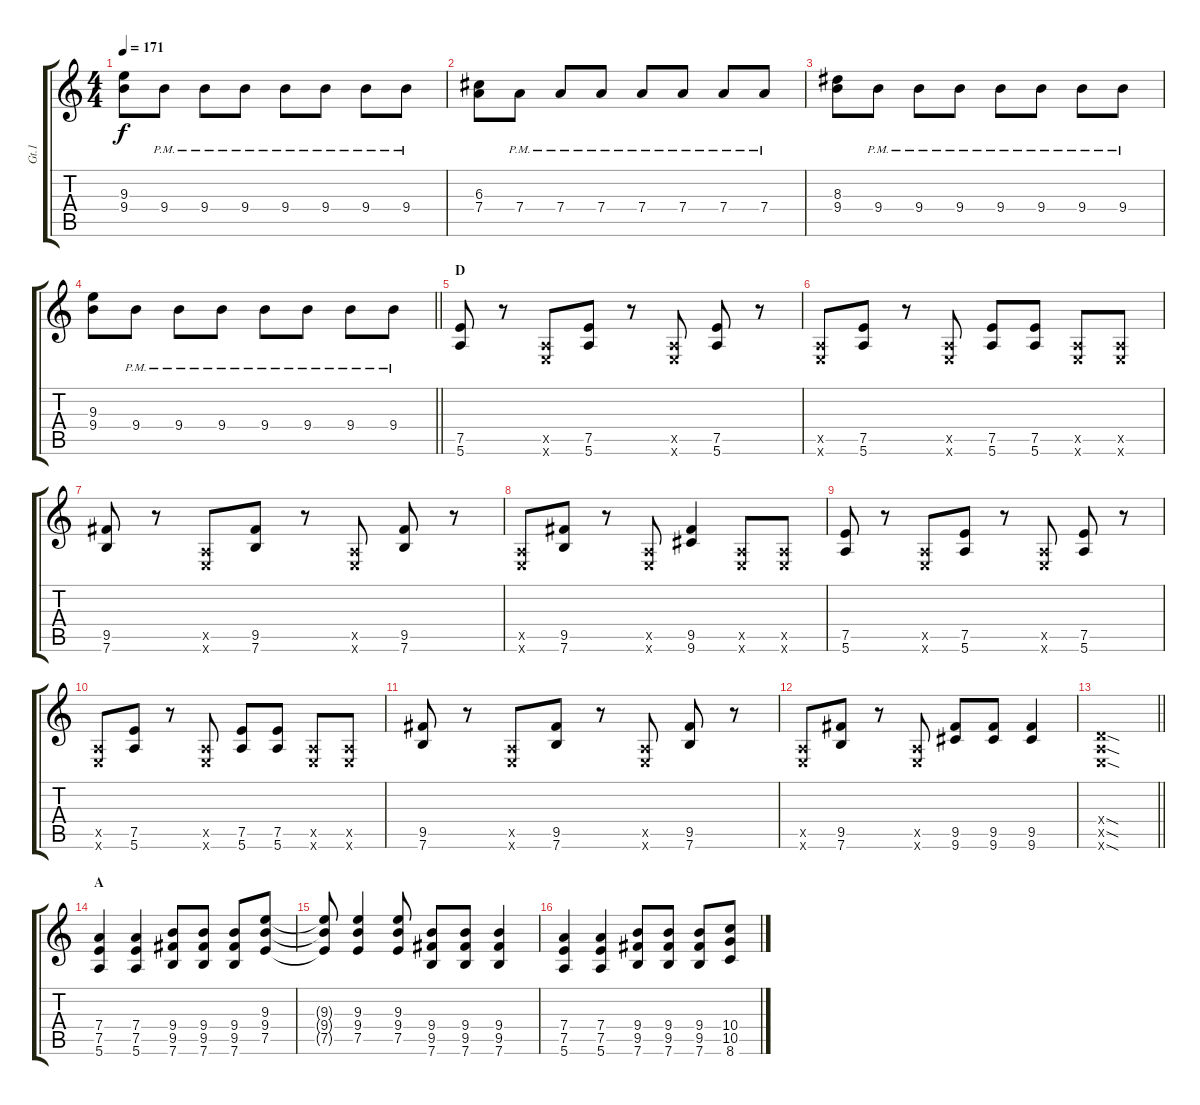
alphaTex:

\track ("Gt.1" "Gt.1") {instrument overdrivenguitar}
\staff {score tabs}
\tuning (E4 B3 G3 D3 A2 E2) {hide}
\ts (4 4)
\tempo 171
\clef g2
\ks c
(9.3 9.4).8{dy f} 9.4{pm}.8 9.4{pm}.8 9.4{pm}.8 9.4{pm}.8 9.4{pm}.8 9.4{pm}.8 9.4{pm}.8 |
(6.3 7.4).8 7.4{pm}.8 7.4{pm}.8 7.4{pm}.8 7.4{pm}.8 7.4{pm}.8 7.4{pm}.8 7.4{pm}.8 |
(8.3 9.4).8 9.4{pm}.8 9.4{pm}.8 9.4{pm}.8 9.4{pm}.8 9.4{pm}.8 9.4{pm}.8 9.4{pm}.8 |
\barLineRight lightlight
(9.3 9.4).8 9.4{pm}.8 9.4{pm}.8 9.4{pm}.8 9.4{pm}.8 9.4{pm}.8 9.4{pm}.8 9.4{pm}.8 |
\section ("" "D")
(7.5 5.6).8 r.8 (0.5{x} 0.6{x}).8 (7.5 5.6).8 r.8 (0.5{x} 0.6{x}).8 (7.5 5.6).8 r.8 |
(0.5{x} 0.6{x}).8 (7.5 5.6).8 r.8 (0.5{x} 0.6{x}).8 (7.5 5.6).8 (7.5 5.6).8 (0.5{x} 0.6{x}).8 (0.5{x} 0.6{x}).8 |
(9.5 7.6).8 r.8 (0.5{x} 0.6{x}).8 (9.5 7.6).8 r.8 (0.5{x} 0.6{x}).8 (9.5 7.6).8 r.8 |
(0.5{x} 0.6{x}).8 (9.5 7.6).8 r.8 (0.5{x} 0.6{x}).8 (9.5 9.6).4 (0.5{x} 0.6{x}).8 (0.5{x} 0.6{x}).8 |
(7.5 5.6).8 r.8 (0.5{x} 0.6{x}).8 (7.5 5.6).8 r.8 (0.5{x} 0.6{x}).8 (7.5 5.6).8 r.8 |
(0.5{x} 0.6{x}).8 (7.5 5.6).8 r.8 (0.5{x} 0.6{x}).8 (7.5 5.6).8 (7.5 5.6).8 (0.5{x} 0.6{x}).8 (0.5{x} 0.6{x}).8 |
(9.5 7.6).8 r.8 (0.5{x} 0.6{x}).8 (9.5 7.6).8 r.8 (0.5{x} 0.6{x}).8 (9.5 7.6).8 r.8 |
(0.5{x} 0.6{x}).8 (9.5 7.6).8 r.8 (0.5{x} 0.6{x}).8 (9.5 9.6).8 (9.5 9.6).8 (9.5 9.6).4 |
\barLineRight lightlight
(0.4{sod x} 0.5{sod x} 0.6{sod x}).1 |
\section ("" "A")
(7.4 7.5 5.6).4 (7.4 7.5 5.6).4 (9.4 9.5 7.6).8 (9.4 9.5 7.6).8 (9.4 9.5 7.6).8 (9.3 9.4 7.5).8 |
(9.3{t} 9.4{t} 7.5{t}).8 (9.3 9.4 7.5).4 (9.3 9.4 7.5).8 (9.4 9.5 7.6).8 (9.4 9.5 7.6).8 (9.4 9.5 7.6).4 |
(7.4 7.5 5.6).4 (7.4 7.5 5.6).4 (9.4 9.5 7.6).8 (9.4 9.5 7.6).8 (9.4 9.5 7.6).8 (10.4 10.5 8.6).8
